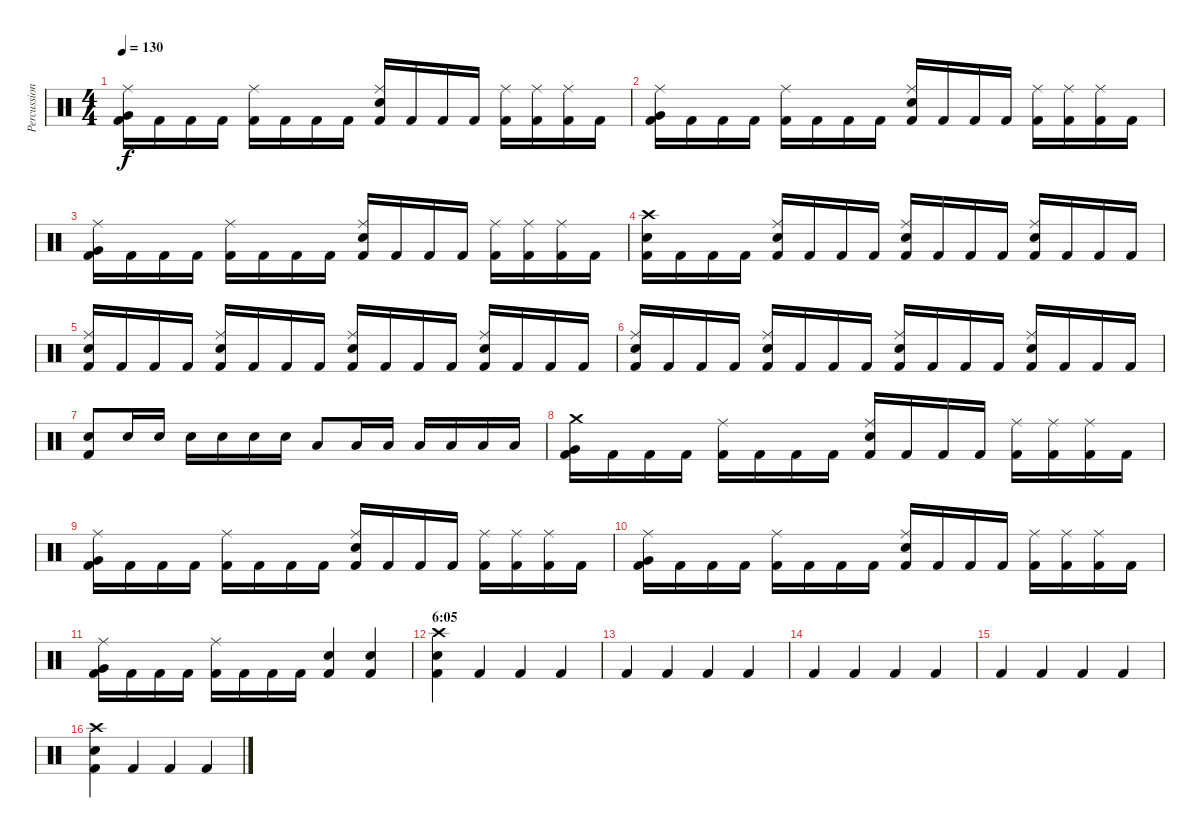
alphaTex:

\track ("Percussioni" "Percussion") {instrument percussion}
\staff {score}
\articulation defaults
\ts (4 4)
\tempo 130
\clef neutral
\ks c
("Kick (hit) 2" "Very Low Tom (hit)" "Ride (middle)").16{dy f} "Kick (hit) 2".16 "Kick (hit) 2".16 "Kick (hit) 2".16 ("Kick (hit) 2" "Ride (middle)").16 "Kick (hit) 2".16 "Kick (hit) 2".16 "Kick (hit) 2".16 ("Kick (hit) 2" "Snare (hit) 2" "Ride (middle)").16 "Kick (hit) 2".16 "Kick (hit) 2".16 "Kick (hit) 2".16 ("Kick (hit) 2" "Ride (middle)").16 ("Kick (hit) 2" "Ride (middle)").16 ("Kick (hit) 2" "Ride (middle)").16 "Kick (hit) 2".16 |
("Kick (hit) 2" "Very Low Tom (hit)" "Ride (middle)").16 "Kick (hit) 2".16 "Kick (hit) 2".16 "Kick (hit) 2".16 ("Kick (hit) 2" "Ride (middle)").16 "Kick (hit) 2".16 "Kick (hit) 2".16 "Kick (hit) 2".16 ("Kick (hit) 2" "Snare (hit) 2" "Ride (middle)").16 "Kick (hit) 2".16 "Kick (hit) 2".16 "Kick (hit) 2".16 ("Kick (hit) 2" "Ride (middle)").16 ("Kick (hit) 2" "Ride (middle)").16 ("Kick (hit) 2" "Ride (middle)").16 "Kick (hit) 2".16 |
("Kick (hit) 2" "Very Low Tom (hit)" "Ride (middle)").16 "Kick (hit) 2".16 "Kick (hit) 2".16 "Kick (hit) 2".16 ("Kick (hit) 2" "Ride (middle)").16 "Kick (hit) 2".16 "Kick (hit) 2".16 "Kick (hit) 2".16 ("Kick (hit) 2" "Snare (hit) 2" "Ride (middle)").16 "Kick (hit) 2".16 "Kick (hit) 2".16 "Kick (hit) 2".16 ("Kick (hit) 2" "Ride (middle)").16 ("Kick (hit) 2" "Ride (middle)").16 ("Kick (hit) 2" "Ride (middle)").16 "Kick (hit) 2".16 |
("Kick (hit) 2" "Snare (hit) 2" "Crash high (hit)").16 "Kick (hit) 2".16 "Kick (hit) 2".16 "Kick (hit) 2".16 ("Kick (hit) 2" "Snare (hit) 2" "Ride (middle)").16 "Kick (hit) 2".16 "Kick (hit) 2".16 "Kick (hit) 2".16 ("Kick (hit) 2" "Snare (hit) 2" "Ride (middle)").16 "Kick (hit) 2".16 "Kick (hit) 2".16 "Kick (hit) 2".16 ("Kick (hit) 2" "Snare (hit) 2" "Ride (middle)").16 "Kick (hit) 2".16 "Kick (hit) 2".16 "Kick (hit) 2".16 |
("Kick (hit) 2" "Snare (hit) 2" "Ride (middle)").16 "Kick (hit) 2".16 "Kick (hit) 2".16 "Kick (hit) 2".16 ("Kick (hit) 2" "Snare (hit) 2" "Ride (middle)").16 "Kick (hit) 2".16 "Kick (hit) 2".16 "Kick (hit) 2".16 ("Kick (hit) 2" "Snare (hit) 2" "Ride (middle)").16 "Kick (hit) 2".16 "Kick (hit) 2".16 "Kick (hit) 2".16 ("Kick (hit) 2" "Snare (hit) 2" "Ride (middle)").16 "Kick (hit) 2".16 "Kick (hit) 2".16 "Kick (hit) 2".16 |
("Kick (hit) 2" "Snare (hit) 2" "Ride (middle)").16 "Kick (hit) 2".16 "Kick (hit) 2".16 "Kick (hit) 2".16 ("Kick (hit) 2" "Snare (hit) 2" "Ride (middle)").16 "Kick (hit) 2".16 "Kick (hit) 2".16 "Kick (hit) 2".16 ("Kick (hit) 2" "Snare (hit) 2" "Ride (middle)").16 "Kick (hit) 2".16 "Kick (hit) 2".16 "Kick (hit) 2".16 ("Kick (hit) 2" "Snare (hit) 2" "Ride (middle)").16 "Kick (hit) 2".16 "Kick (hit) 2".16 "Kick (hit) 2".16 |
("Kick (hit) 2" "Snare (hit) 2").8 "Snare (hit) 2".16 "Snare (hit) 2".16 "Snare (hit) 2".16 "Snare (hit) 2".16 "Snare (hit) 2".16 "Snare (hit) 2".16 "Low Floor Tom (hit)".8 "Low Floor Tom (hit)".16 "Low Floor Tom (hit)".16 "Low Floor Tom (hit)".16 "Low Floor Tom (hit)".16 "Low Floor Tom (hit)".16 "Low Floor Tom (hit)".16 |
("Kick (hit) 2" "Very Low Tom (hit)" "Crash medium (hit)").16 "Kick (hit) 2".16 "Kick (hit) 2".16 "Kick (hit) 2".16 ("Kick (hit) 2" "Ride (middle)").16 "Kick (hit) 2".16 "Kick (hit) 2".16 "Kick (hit) 2".16 ("Kick (hit) 2" "Snare (hit) 2" "Ride (middle)").16 "Kick (hit) 2".16 "Kick (hit) 2".16 "Kick (hit) 2".16 ("Kick (hit) 2" "Ride (middle)").16 ("Kick (hit) 2" "Ride (middle)").16 ("Kick (hit) 2" "Ride (middle)").16 "Kick (hit) 2".16 |
("Kick (hit) 2" "Very Low Tom (hit)" "Ride (middle)").16 "Kick (hit) 2".16 "Kick (hit) 2".16 "Kick (hit) 2".16 ("Kick (hit) 2" "Ride (middle)").16 "Kick (hit) 2".16 "Kick (hit) 2".16 "Kick (hit) 2".16 ("Kick (hit) 2" "Snare (hit) 2" "Ride (middle)").16 "Kick (hit) 2".16 "Kick (hit) 2".16 "Kick (hit) 2".16 ("Kick (hit) 2" "Ride (middle)").16 ("Kick (hit) 2" "Ride (middle)").16 ("Kick (hit) 2" "Ride (middle)").16 "Kick (hit) 2".16 |
("Kick (hit) 2" "Very Low Tom (hit)" "Ride (middle)").16 "Kick (hit) 2".16 "Kick (hit) 2".16 "Kick (hit) 2".16 ("Kick (hit) 2" "Ride (middle)").16 "Kick (hit) 2".16 "Kick (hit) 2".16 "Kick (hit) 2".16 ("Kick (hit) 2" "Snare (hit) 2" "Ride (middle)").16 "Kick (hit) 2".16 "Kick (hit) 2".16 "Kick (hit) 2".16 ("Kick (hit) 2" "Ride (middle)").16 ("Kick (hit) 2" "Ride (middle)").16 ("Kick (hit) 2" "Ride (middle)").16 "Kick (hit) 2".16 |
("Kick (hit) 2" "Very Low Tom (hit)" "Ride (middle)").16 "Kick (hit) 2".16 "Kick (hit) 2".16 "Kick (hit) 2".16 ("Kick (hit) 2" "Ride (middle)").16 "Kick (hit) 2".16 "Kick (hit) 2".16 "Kick (hit) 2".16 ("Kick (hit) 2" "Snare (hit) 2").4 ("Kick (hit) 2" "Snare (hit) 2").4 |
\section ("" "6:05")
("Kick (hit) 2" "Snare (hit) 2" "Crash high (hit)").4 "Kick (hit) 2".4 "Kick (hit) 2".4 "Kick (hit) 2".4 |
"Kick (hit) 2".4 "Kick (hit) 2".4 "Kick (hit) 2".4 "Kick (hit) 2".4 |
"Kick (hit) 2".4 "Kick (hit) 2".4 "Kick (hit) 2".4 "Kick (hit) 2".4 |
"Kick (hit) 2".4 "Kick (hit) 2".4 "Kick (hit) 2".4 "Kick (hit) 2".4 |
("Kick (hit) 2" "Snare (hit) 2" "Crash high (hit)").4 "Kick (hit) 2".4 "Kick (hit) 2".4 "Kick (hit) 2".4
